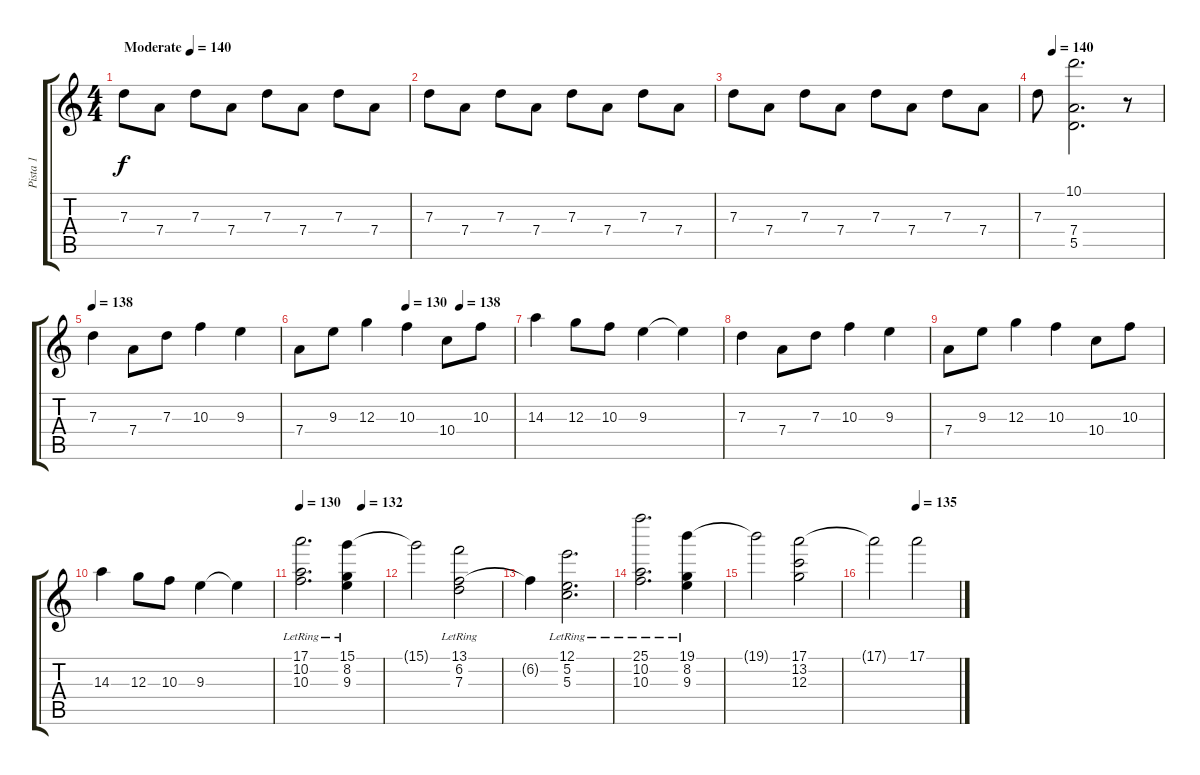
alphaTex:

\track ("Pista 1" "Pista 1") {instrument fretlessbass}
\staff {score tabs}
\tuning (E4 B3 G3 D3 A2 E2) {hide}
\ts (4 4)
\tempo (140 "Moderate")
\clef g2
\ks c
7.3.8{dy f instrument fretlessbass} 7.4.8 7.3.8 7.4.8 7.3.8 7.4.8 7.3.8 7.4.8 |
7.3.8 7.4.8 7.3.8 7.4.8 7.3.8 7.4.8 7.3.8 7.4.8 |
7.3.8 7.4.8 7.3.8 7.4.8 7.3.8 7.4.8 7.3.8 7.4.8 |
\tempo (140 0.125)
7.3.8 (10.1 7.4 5.5).2{d} r.8 |
\tempo 138
7.3.4{volume 14} 7.4.8 7.3.8 10.3.4 9.3.4 |
\tempo (130 0.5)
\tempo (138 0.75)
7.4.8 9.3.8 12.3.4 10.3.4 10.4.8 10.3.8 |
14.3.4 12.3.8 10.3.8 9.3.4 9.3{t}.4 |
7.3.4 7.4.8 7.3.8 10.3.4 9.3.4 |
7.4.8 9.3.8 12.3.4 10.3.4 10.4.8 10.3.8 |
14.3.4 12.3.8 10.3.8 9.3.4 9.3{t}.4 |
\tempo 130
\tempo (135 0.75)
\tempo (132 0.75)
(17.1 10.2{lr} 10.3{lr}).2{d instrument stringensemble1} (15.1 8.2{lr} 9.3{lr}).4 |
15.1{t}.2 (13.1 6.2{lr} 7.3{lr}).2 |
6.2{t}.4 (12.1 5.2{lr} 5.3{lr}).2{d} |
(25.1 10.2{lr} 10.3{lr}).2{d} (19.1 8.2{lr} 9.3{lr}).4 |
19.1{t}.2 (17.1 13.2 12.3).2 |
\tempo (135 0.5)
17.1{t}.2 17.1.2
